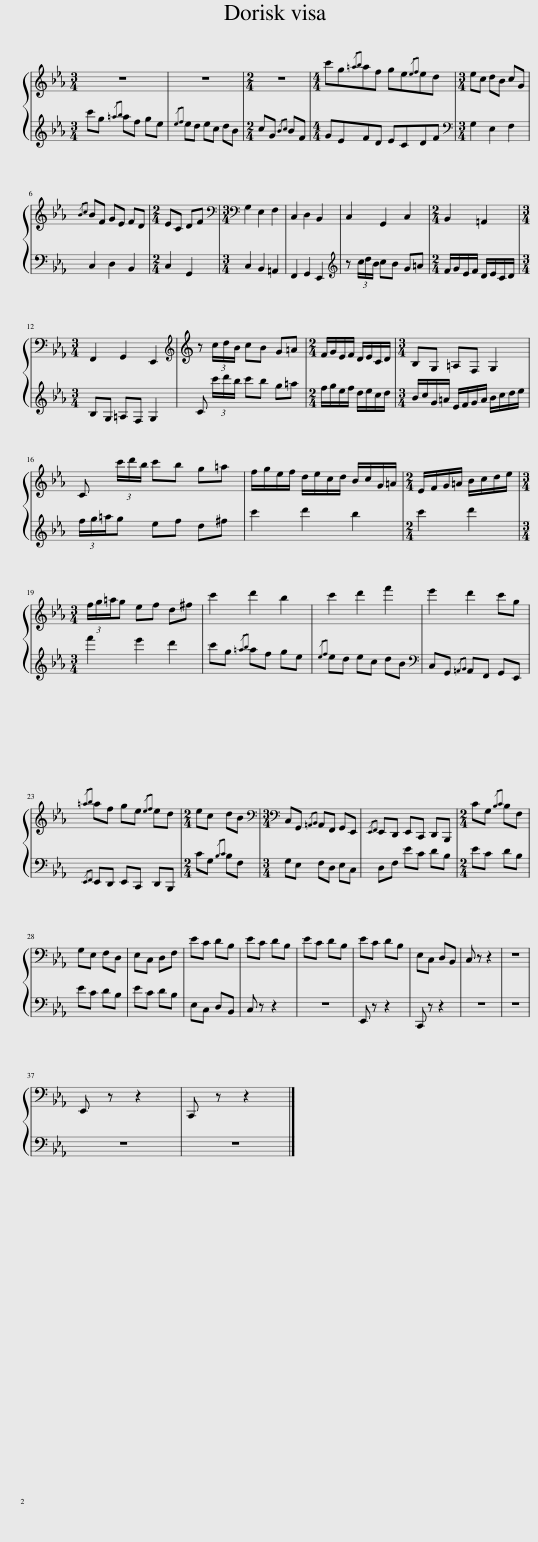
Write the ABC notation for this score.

X:1
%%score { 1 | 2 }
L:1/8
M:3/4
I:linebreak $
K:Eb
V:1 treble
V:2 treble
V:1
 z6 | z6 |[M:2/4] z4 |[M:4/4] c'g{/=ab}af ge{/ef}ed |[M:3/4] ec dB cG |$ %5
{/Bc} BF GE FD |[M:2/4] EC DF |[M:3/4][K:bass][K:bass] G,2 E,2 F,2 | C,2 D,2 B,,2 | C,2 G,,2 C,2 | %10
[M:2/4] B,,2 =A,,2 |$[M:3/4] F,,2 G,,2 E,,2 |[K:treble] z (3c/d/B/ cB G=A |[M:2/4] F/G/E/F/ D/E/C/D/ |[M:3/4] B,G, =A,F, G,2 |$ %15
 C (3c'/d'/b/ c'b g=a | f/g/e/f/ d/e/c/d/ B/c/G/=A/ |[M:2/4] E/F/G/=A/ B/c/d/e/ |$[M:3/4] (3f/g/=a/g ef d^f | c'2 d'2 b2 | %20
 c'2 d'2 f'2 | e'2 d'2 c'g |${/=ab} af ge{/ef} ed |[M:2/4] ec dB |[M:3/4][K:bass][K:bass] C,G,,{/=A,,B,,} A,,F,, G,,E,, | %25
{/E,,F,,} E,,D,, E,,C,, D,,B,,, |[M:2/4] CG,{/B,C} B,F, |$ G,E, F,D, | E,C, D,F, | EC DB, | %30
 EC DB, | EC DB, | EC DB, | E,C, D,B,, | C, z z2 | %35
 z4 |$ E,, z z2 | C,, z z2 |] %38
V:2
 c'g{/=ab} af ge |{/ef} ed ec dB |[M:2/4] cG{/Bc} BF |[M:4/4] GEFD ECDF |[M:3/4][K:bass] G,2 E,2 F,2 |$ %5
 C,2 D,2 B,,2 |[M:2/4] C,2 G,,2 |[M:3/4] C,2 B,,2 =A,,2 | F,,2 G,,2 E,,2 |[K:treble] z (3c/d/B/ cB G=A | %10
[M:2/4] F/G/E/F/ D/E/C/D/ |$[M:3/4] B,G, =A,F, G,2 | C (3c'/d'/b/ c'b g=a |[M:2/4] f/g/e/f/ d/e/c/d/ |[M:3/4] B/c/G/=A/ E/F/G/A/ B/c/d/e/ |$ %15
 (3f/g/=a/g ef d^f | c'2 d'2 b2 |[M:2/4] c'2 d'2 |$[M:3/4] f'2 e'2 d'2 | c'g{/=ab} af ge | %20
{/ef} ed ec dB |[K:bass] C,G,,{/=A,,B,,} A,,F,, G,,E,, |${/E,,F,,} E,,D,, E,,C,, D,,B,,, |[M:2/4] CG,{/B,C} B,F, |[M:3/4] G,E, F,D, E,C, | %25
 D,F, EC DB, |[M:2/4] EC DB, |$ EC DB, | EC DB, | E,C, D,B,, | %30
 C, z z2 | z4 | E,, z z2 | C,, z z2 | z4 | %35
 z4 |$ z4 | z4 |] %38
